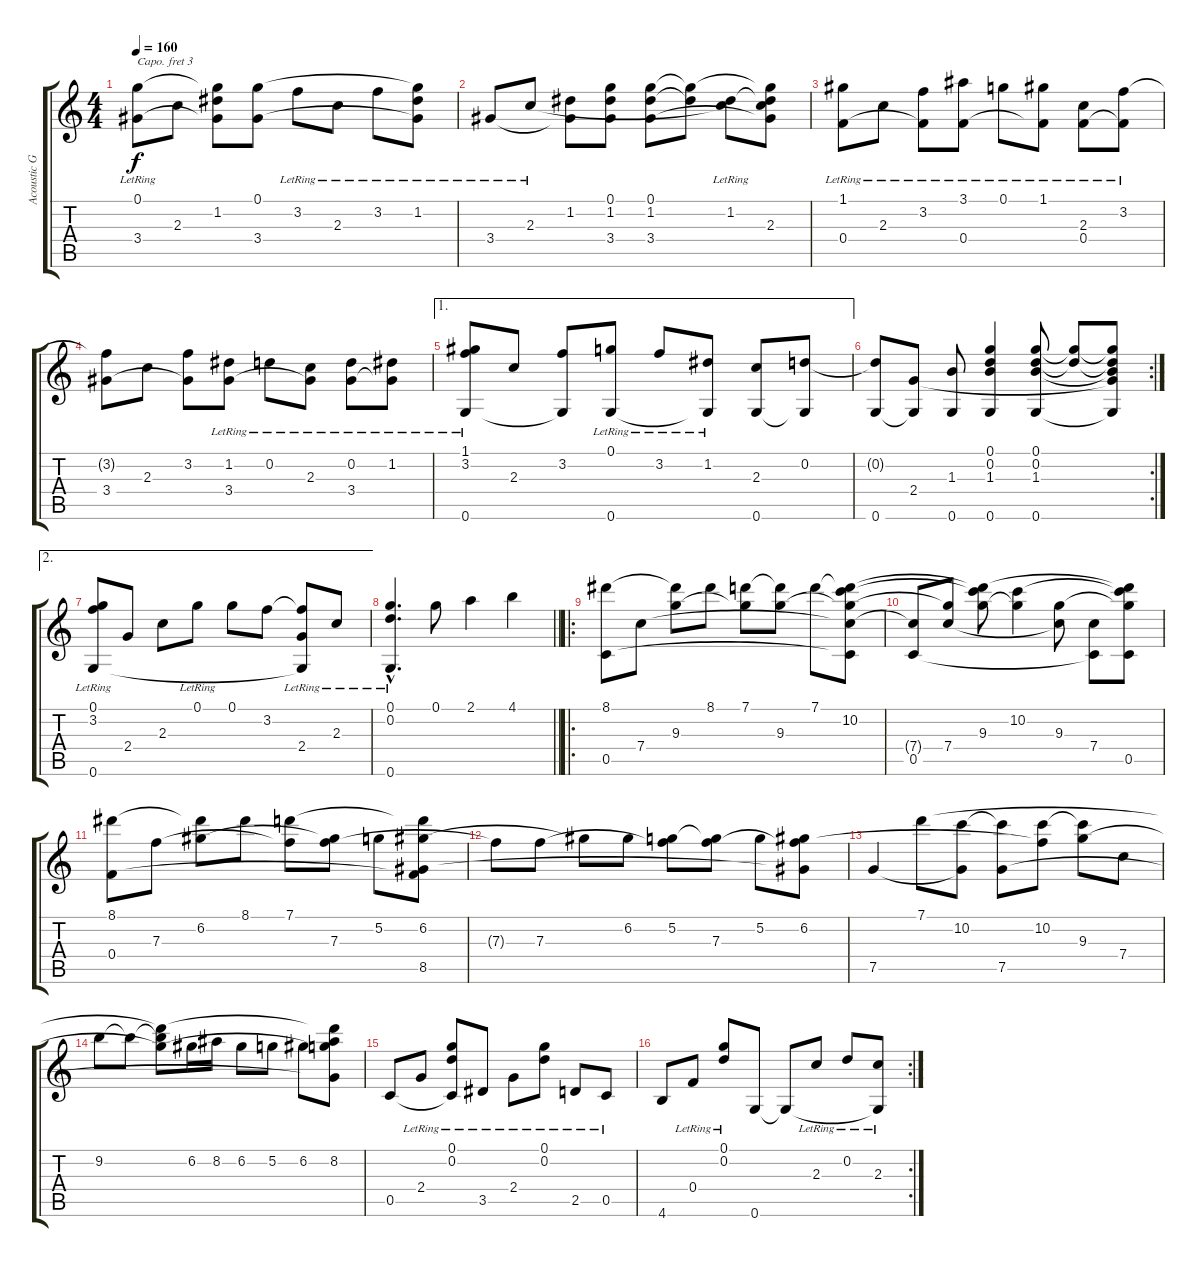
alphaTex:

\track ("Acoustic Guitar" "Acoustic G") {instrument acousticguitarnylon}
\staff {score tabs}
\capo 3
\tuning (E4 B3 G3 D3 A2 E2) {hide}
\ts (4 4)
\tempo 160
\clef g2
\ks c
(0.1 3.4{lr}).8{dy f} 2.3.8 (0.1{t} 1.2 3.4{t}).8 (0.1 3.4).8 3.2{lr}.8 2.3{lr}.8 3.2{lr}.8 (0.1{t} 1.2{lr} 3.4{t}).8 |
3.4{lr}.8 2.3{lr}.8 (1.2 3.4{t}).8 (0.1 1.2 3.4).8 (0.1 1.2 3.4).8 (0.1{t} 1.2{t}).8 (1.2{lr} 2.3{t}).8 (0.1{t} 1.2{t} 2.3 3.4{t}).8 |
(1.1{lr} 0.4).8 2.3{lr}.8 (3.2{lr} 0.4{t}).8 (3.1{lr} 0.4).8 0.1{lr}.8 (1.1{lr} 0.4{t}).8 (2.3{lr} 0.4).8 (3.2{lr} 0.4{t}).8 |
(3.2{t} 3.4).8 2.3.8 (3.2 3.4{t}).8 (1.2{lr} 3.4).8 0.2{lr}.8 (2.3{lr} 3.4{t}).8 (0.2{lr} 3.4).8 (1.2{lr} 3.4{t}).8 |
\ae 1
(1.1{lr} 3.2{lr} 0.6{lr}).8 2.3.8 (3.2 0.6{t}).8 (0.1{lr} 0.6).8 3.2{lr}.8 (1.2{lr} 0.6{t}).8 (2.3 0.6).8 (0.2 0.6{t}).8 |
\rc 2
(0.2{t} 0.6).8 (2.4 0.6{t}).8 (1.3 0.6).8 (0.1 0.2 1.3 0.6).4 (0.1 0.2 1.3 0.6).8 (0.1{t} 0.2{t}).8 (0.1{t} 0.2{t} 1.3{t} 2.4{t} 0.6{t}).8 |
\ae 2
(0.1{lr} 3.2{lr} 0.6{lr}).8 2.4.8 2.3.8 0.1{lr}.8 0.1.8 3.2.8 (3.2{t} 2.4{lr} 0.6{t}).8 2.3{lr}.8 |
\barLineRight lightlight
(0.1{hac} 0.2{hac lr} 0.6{hac lr}).4{d} 0.1.8 2.1.4 4.1.4 |
\ro
(8.1 0.5).8 7.4.8 (8.1{t} 9.3).8 8.1.8 (7.1 9.3{t}).8 (7.1{t} 9.3).8 7.1.8 (7.1{t} 10.2 9.3{t} 7.4{t} 0.5{t}).8 |
(7.4{t} 0.5).8 (9.3{t} 7.4).8 (7.1{t} 10.2{t} 9.3).8 (10.2 9.3{t}).4 (9.3 7.4{t}).8 (7.4 0.5{t}).8 (7.1{t} 10.2{t} 9.3{t} 0.5).8 |
(8.1 0.4).8 7.3.8 (8.1{t} 6.2).8 8.1.8 (7.1 7.3{t}).8 (6.2{t} 7.3).8 5.2.8 (7.1{t} 6.2 0.4{t} 8.5).8 |
7.3{t}.8 7.3.8 6.2{t}.8 6.2.8 (5.2 7.3{t}).8 (5.2{t} 7.3).8 5.2.8 (6.2 7.3{t} 8.5{t}).8 |
7.5.4 7.1.8 (10.2 7.5{t}).8 (10.2{t} 7.5).8 (10.2 7.3{t}).8 (10.2{t} 9.3).8 7.4.8 |
9.2.8 9.2{t}.8 (7.1{t} 9.2{t} 9.3{t}).8 6.2.16 8.2.16 6.2.8 5.2.8 6.2.8 (7.1{t} 8.2 9.3{t} 7.5{t}).8 |
0.5.8 2.4{lr}.8 (0.1{lr} 0.2{lr} 0.5{t}).8 3.5{lr}.8 2.4{lr}.8 (0.1{lr} 0.2{lr}).8 2.5{lr}.8 0.5{lr}.8 |
\rc 2
4.6.8 0.4{lr}.8 (0.1{lr} 0.2{lr}).8 0.6.8 0.6{t}.8 2.3{lr}.8 0.2{lr}.8 (2.3{lr} 0.6{t}).8
